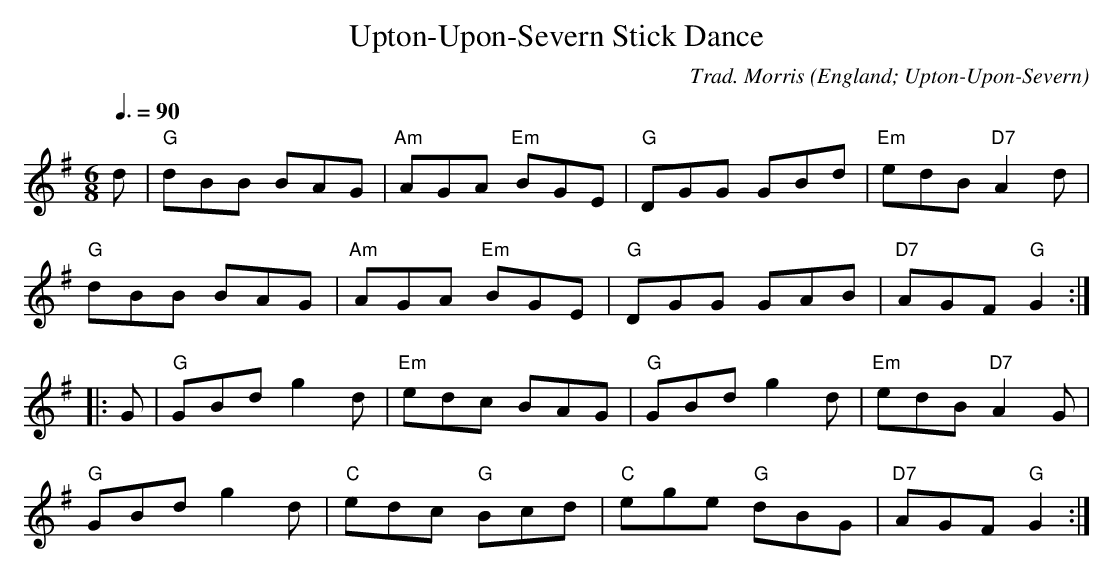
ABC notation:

X:1
T:Upton-Upon-Severn Stick Dance
C:Trad. Morris
O:England; Upton-Upon-Severn
M:6/8
L:1/8
Q:3/8=90
K:G
d|"G"dBB BAG|"Am"AGA "Em"BGE|"G"DGG GBd|"Em"edB "D7"A2d|
"G"dBB BAG|"Am"AGA "Em"BGE|"G"DGG GAB|"D7"AGF "G"G2:|
|:G|"G"GBd g2d|"Em"edc BAG|"G"GBd g2d|"Em"edB "D7"A2G|
"G"GBd g2d|"C"edc "G"Bcd|"C"ege "G"dBG|"D7"AGF "G"G2:|
